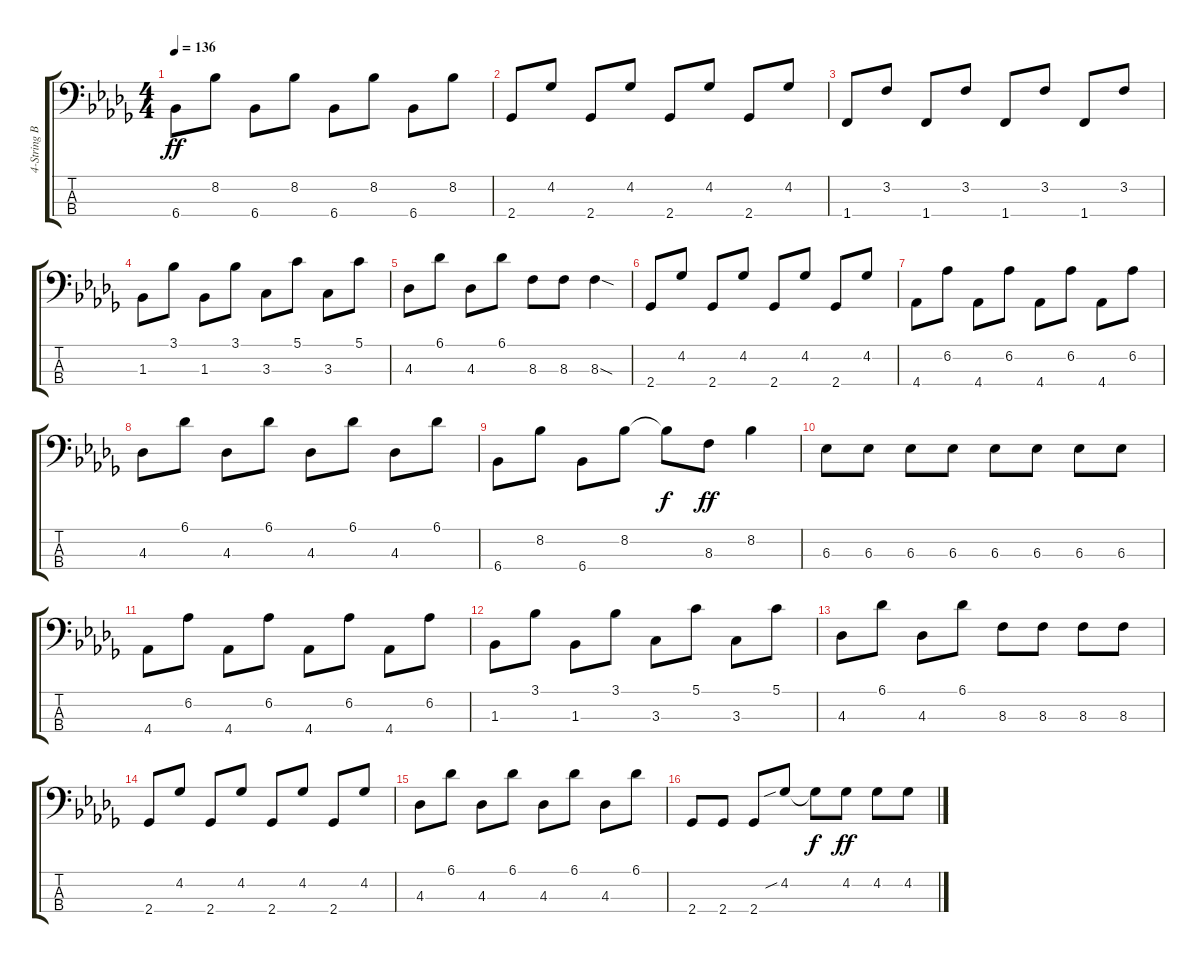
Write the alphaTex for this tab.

\track ("4-String Bass" "4-String B") {mute instrument electricbasspick}
\staff {score tabs}
\tuning (G2 D2 A1 E1) {hide}
\ts (4 4)
\tempo 136
\clef f4
\ks db
6.4.8{dy ff} 8.2.8 6.4.8 8.2.8 6.4.8 8.2.8 6.4.8 8.2.8 |
2.4.8 4.2.8 2.4.8 4.2.8 2.4.8 4.2.8 2.4.8 4.2.8 |
1.4.8 3.2.8 1.4.8 3.2.8 1.4.8 3.2.8 1.4.8 3.2.8 |
1.3.8 3.1.8 1.3.8 3.1.8 3.3.8 5.1.8 3.3.8 5.1.8 |
4.3.8 6.1.8 4.3.8 6.1.8 8.3.8 8.3.8 8.3{sod}.4 |
2.4.8 4.2.8 2.4.8 4.2.8 2.4.8 4.2.8 2.4.8 4.2.8 |
4.4.8 6.2.8 4.4.8 6.2.8 4.4.8 6.2.8 4.4.8 6.2.8 |
4.3.8 6.1.8 4.3.8 6.1.8 4.3.8 6.1.8 4.3.8 6.1.8 |
6.4.8 8.2.8 6.4.8 8.2.8 8.2{t}.8{dy f} 8.3.8{dy ff} 8.2.4 |
6.3.8 6.3.8 6.3.8 6.3.8 6.3.8 6.3.8 6.3.8 6.3.8 |
4.4.8 6.2.8 4.4.8 6.2.8 4.4.8 6.2.8 4.4.8 6.2.8 |
1.3.8 3.1.8 1.3.8 3.1.8 3.3.8 5.1.8 3.3.8 5.1.8 |
4.3.8 6.1.8 4.3.8 6.1.8 8.3.8 8.3.8 8.3.8 8.3.8 |
2.4.8 4.2.8 2.4.8 4.2.8 2.4.8 4.2.8 2.4.8 4.2.8 |
4.3.8 6.1.8 4.3.8 6.1.8 4.3.8 6.1.8 4.3.8 6.1.8 |
2.4.8 2.4.8 2.4.8 4.2{sib}.8 4.2{t}.8{dy f} 4.2.8{dy ff} 4.2.8 4.2.8
